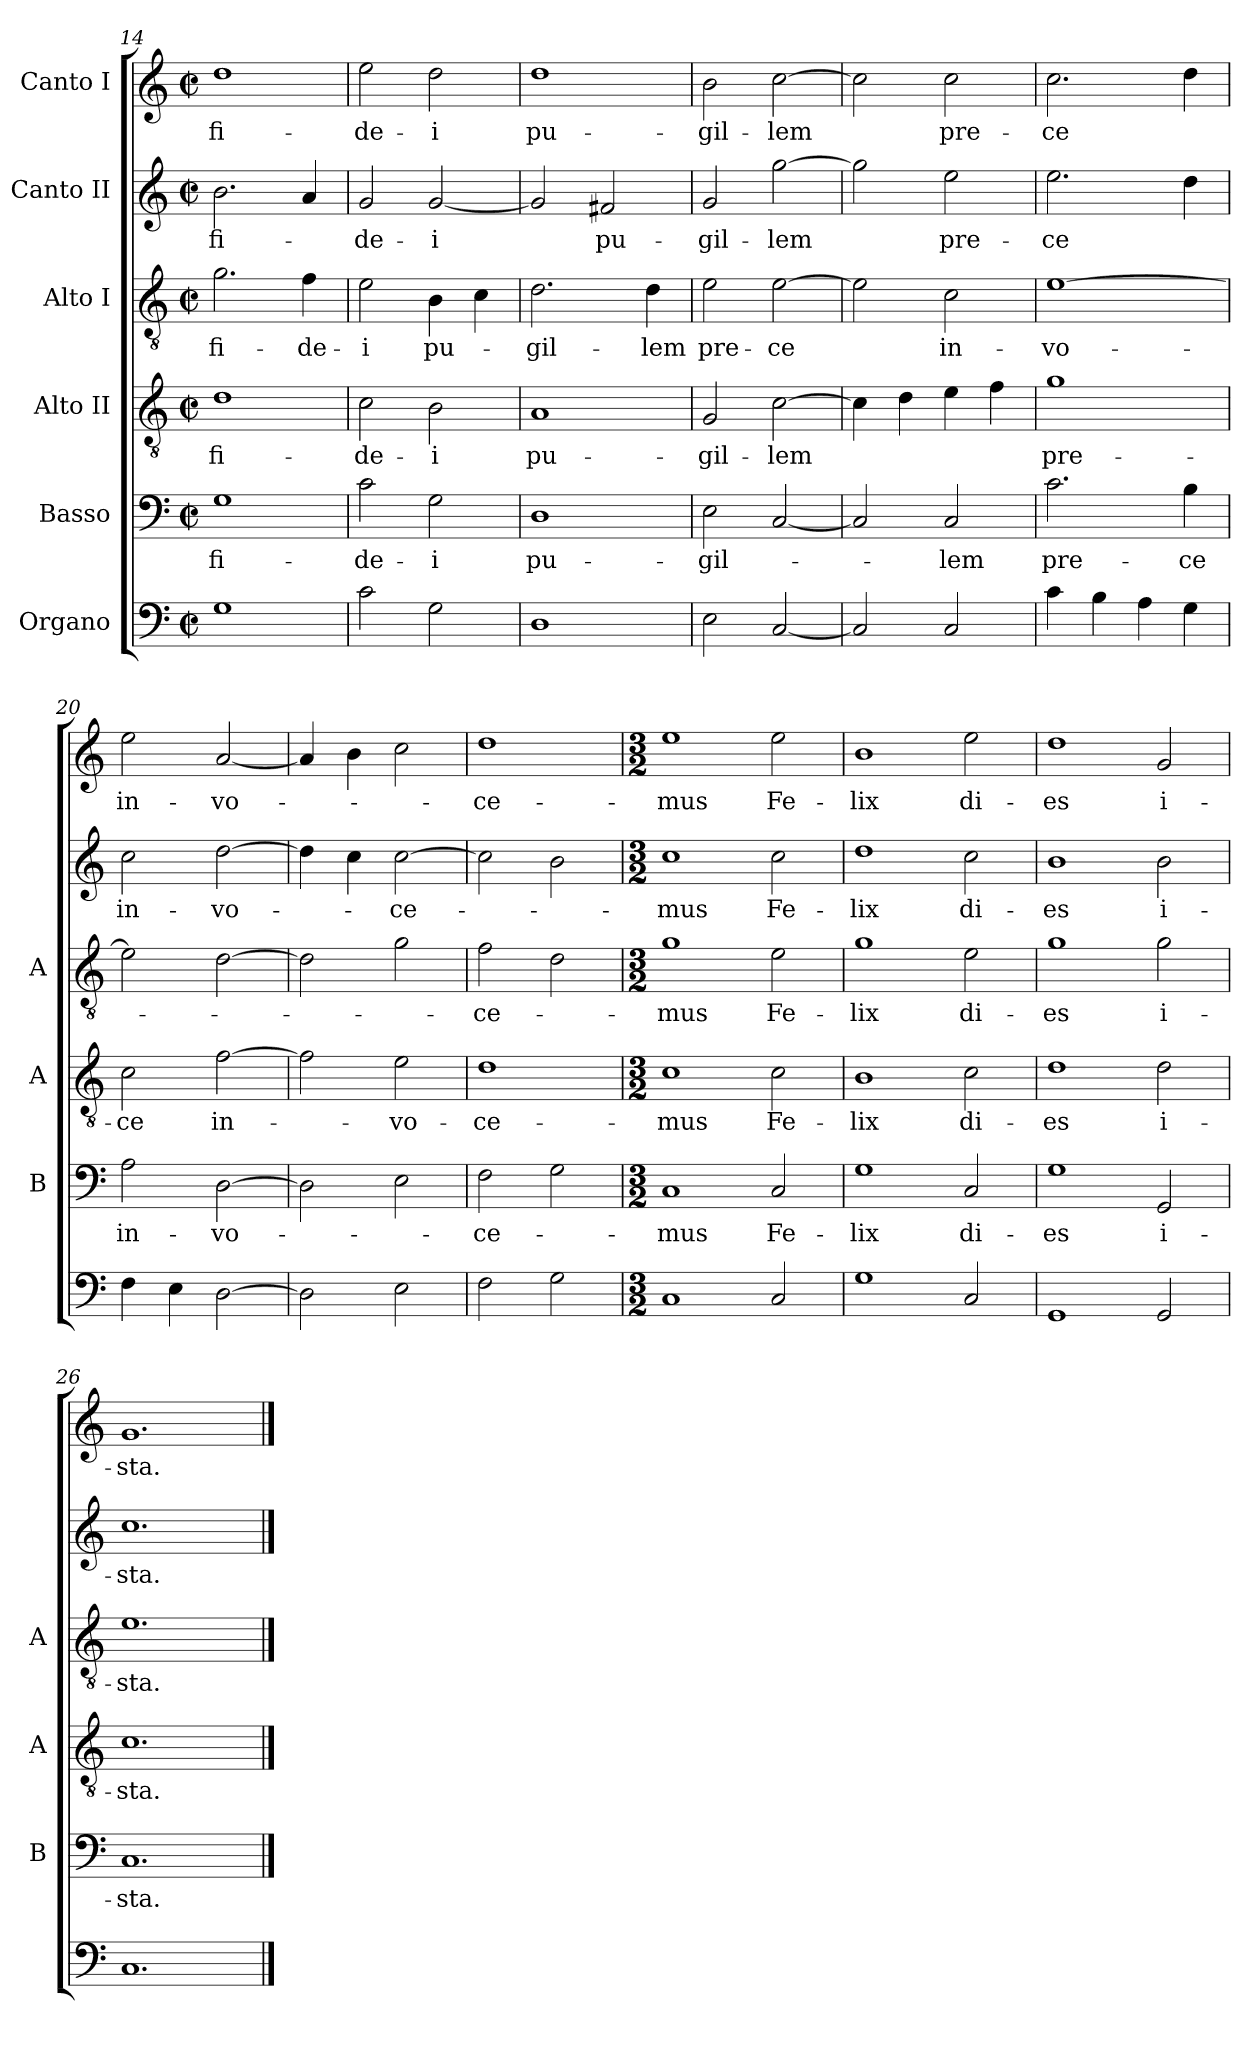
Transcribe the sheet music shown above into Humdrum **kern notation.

**kern	**kern	**text	**kern	**text	**kern	**text	**kern	**text	**kern	**text
*part6	*part5	*part5	*part4	*part4	*part3	*part3	*part2	*part2	*part1	*part1
*staff6	*staff5	*staff5	*staff4	*staff4	*staff3	*staff3	*staff2	*staff2	*staff1	*staff1
*I"Organo	*I"Basso	*	*I"Alto II	*	*I"Alto I	*	*I"Canto II	*	*I"Canto I	*
*	*I'B	*	*I'A	*	*I'A	*	*	*	*	*
*clefF4	*clefF4	*	*clefGv2	*	*clefGv2	*	*clefG2	*	*clefG2	*
*k[]	*k[]	*	*k[]	*	*k[]	*	*k[]	*	*k[]	*
*M2/2	*M2/2	*	*M2/2	*	*M2/2	*	*M2/2	*	*M2/2	*
*met(c|)	*met(c|)	*	*met(c|)	*	*met(c|)	*	*met(c|)	*	*met(c|)	*
=14	=14	=14	=14	=14	=14	=14	=14	=14	=14	=14
1G	1G	fi-	1d	fi-	2.g	fi-	2.b	fi-	1dd	fi-
.	.	.	.	.	4f	-de-	4a	.	.	.
=15	=15	=15	=15	=15	=15	=15	=15	=15	=15	=15
2c	2c	-de-	2c	-de-	2e	-i	2g	-de-	2ee	-de-
2G	2G	-i	2B	-i	4B	pu-	[2g	-i	2dd	-i
.	.	.	.	.	4c	.	.	.	.	.
=16	=16	=16	=16	=16	=16	=16	=16	=16	=16	=16
1D	1D	pu-	1A	pu-	2.d	-gil-	2g]	.	1dd	pu-
.	.	.	.	.	.	.	2f#X	pu-	.	.
.	.	.	.	.	4d	-lem	.	.	.	.
=17	=17	=17	=17	=17	=17	=17	=17	=17	=17	=17
2E	2E	-gil-	2G	-gil-	2e	pre-	2g	-gil-	2b	-gil-
[2C	[2C	.	[2c	-lem	[2e	-ce	[2gg	-lem	[2cc	-lem
=18	=18	=18	=18	=18	=18	=18	=18	=18	=18	=18
2C]	2C]	.	4c]	.	2e]	.	2gg]	.	2cc]	.
.	.	.	4d	.	.	.	.	.	.	.
2C	2C	-lem	4e	.	2c	in-	2ee	pre-	2cc	pre-
.	.	.	4f	.	.	.	.	.	.	.
=19	=19	=19	=19	=19	=19	=19	=19	=19	=19	=19
4c	2.c	pre-	1g	pre-	[1e	-vo-	2.ee	-ce	2.cc	-ce
4B	.	.	.	.	.	.	.	.	.	.
4A	.	.	.	.	.	.	.	.	.	.
4G	4B	-ce	.	.	.	.	4dd	.	4dd	.
=20	=20	=20	=20	=20	=20	=20	=20	=20	=20	=20
4F	2A	in-	2c	-ce	2e]	.	2cc	in-	2ee	in-
4E	.	.	.	.	.	.	.	.	.	.
[2D	[2D	-vo-	[2f	in-	[2d	.	[2dd	-vo-	[2a	-vo-
=21	=21	=21	=21	=21	=21	=21	=21	=21	=21	=21
2D]	2D]	.	2f]	.	2d]	.	4dd]	.	4a]	.
.	.	.	.	.	.	.	4cc	.	4b	.
2E	2E	.	2e	-vo-	2g	.	[2cc	-ce-	2cc	.
=22	=22	=22	=22	=22	=22	=22	=22	=22	=22	=22
2F	2F	-ce-	1d	-ce-	2f	-ce-	2cc]	.	1dd	-ce-
2G	2G	.	.	.	2d	.	2b	.	.	.
=23	=23	=23	=23	=23	=23	=23	=23	=23	=23	=23
*M3/2	*M3/2	*	*M3/2	*	*M3/2	*	*M3/2	*	*M3/2	*
1C	1C	-mus	1c	-mus	1g	-mus	1cc	-mus	1ee	-mus
2C	2C	Fe-	2c	Fe-	2e	Fe-	2cc	Fe-	2ee	Fe-
=24	=24	=24	=24	=24	=24	=24	=24	=24	=24	=24
1G	1G	-lix	1B	-lix	1g	-lix	1dd	-lix	1b	-lix
2C	2C	di-	2c	di-	2e	di-	2cc	di-	2ee	di-
=25	=25	=25	=25	=25	=25	=25	=25	=25	=25	=25
1GG	1G	-es	1d	-es	1g	-es	1b	-es	1dd	-es
2GG	2GG	i-	2d	i-	2g	i-	2b	i-	2g	i-
=26	=26	=26	=26	=26	=26	=26	=26	=26	=26	=26
1.C	1.C	-sta.	1.c	-sta.	1.e	-sta.	1.cc	-sta.	1.g	-sta.
==	==	==	==	==	==	==	==	==	==	==
*-	*-	*-	*-	*-	*-	*-	*-	*-	*-	*-
